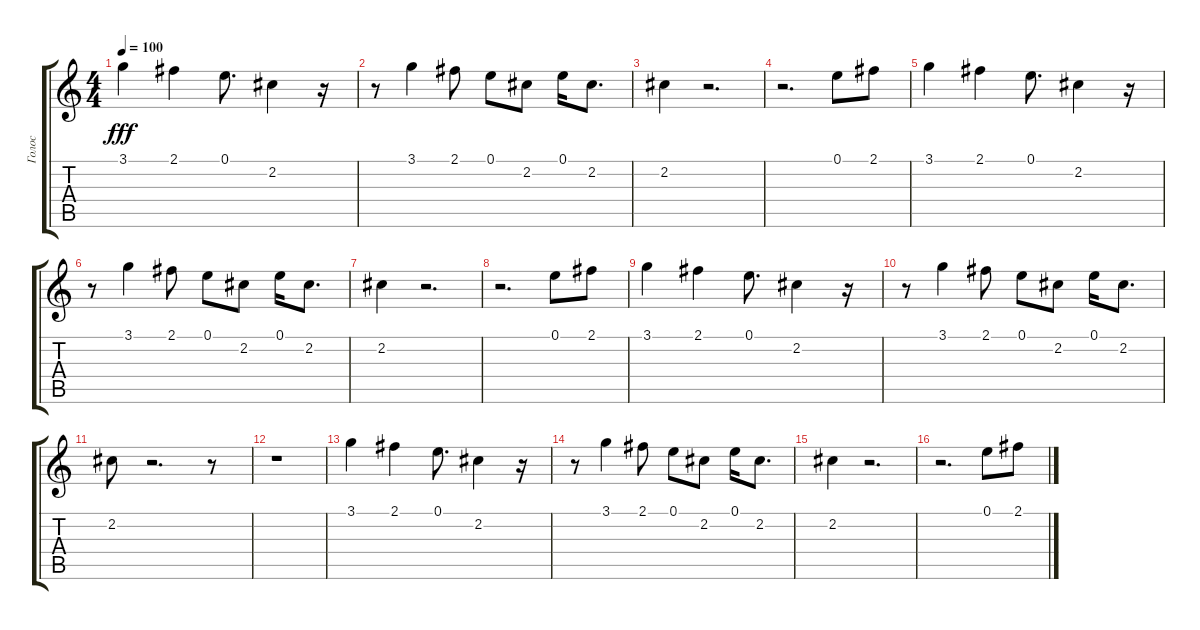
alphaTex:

\track ("Голос" "Голос") {instrument acousticguitarsteel}
\staff {score tabs}
\tuning (E4 B3 G3 D3 A2 E2) {hide}
\ts (4 4)
\tempo 100
\clef g2
\ks c
3.1.4{dy fff} 2.1.4 0.1.8{d} 2.2.4 r.16 |
r.8 3.1.4 2.1.8 0.1.8 2.2.8 0.1.16 2.2.8{d} |
2.2.4 r.2{d} |
r.2{d} 0.1.8 2.1.8 |
3.1.4 2.1.4 0.1.8{d} 2.2.4 r.16 |
r.8 3.1.4 2.1.8 0.1.8 2.2.8 0.1.16 2.2.8{d} |
2.2.4 r.2{d} |
r.2{d} 0.1.8 2.1.8 |
3.1.4 2.1.4 0.1.8{d} 2.2.4 r.16 |
r.8 3.1.4 2.1.8 0.1.8 2.2.8 0.1.16 2.2.8{d} |
2.2.8 r.2{d} r.8 |
r.1 |
3.1.4 2.1.4 0.1.8{d} 2.2.4 r.16 |
r.8 3.1.4 2.1.8 0.1.8 2.2.8 0.1.16 2.2.8{d} |
2.2.4 r.2{d} |
r.2{d} 0.1.8 2.1.8
